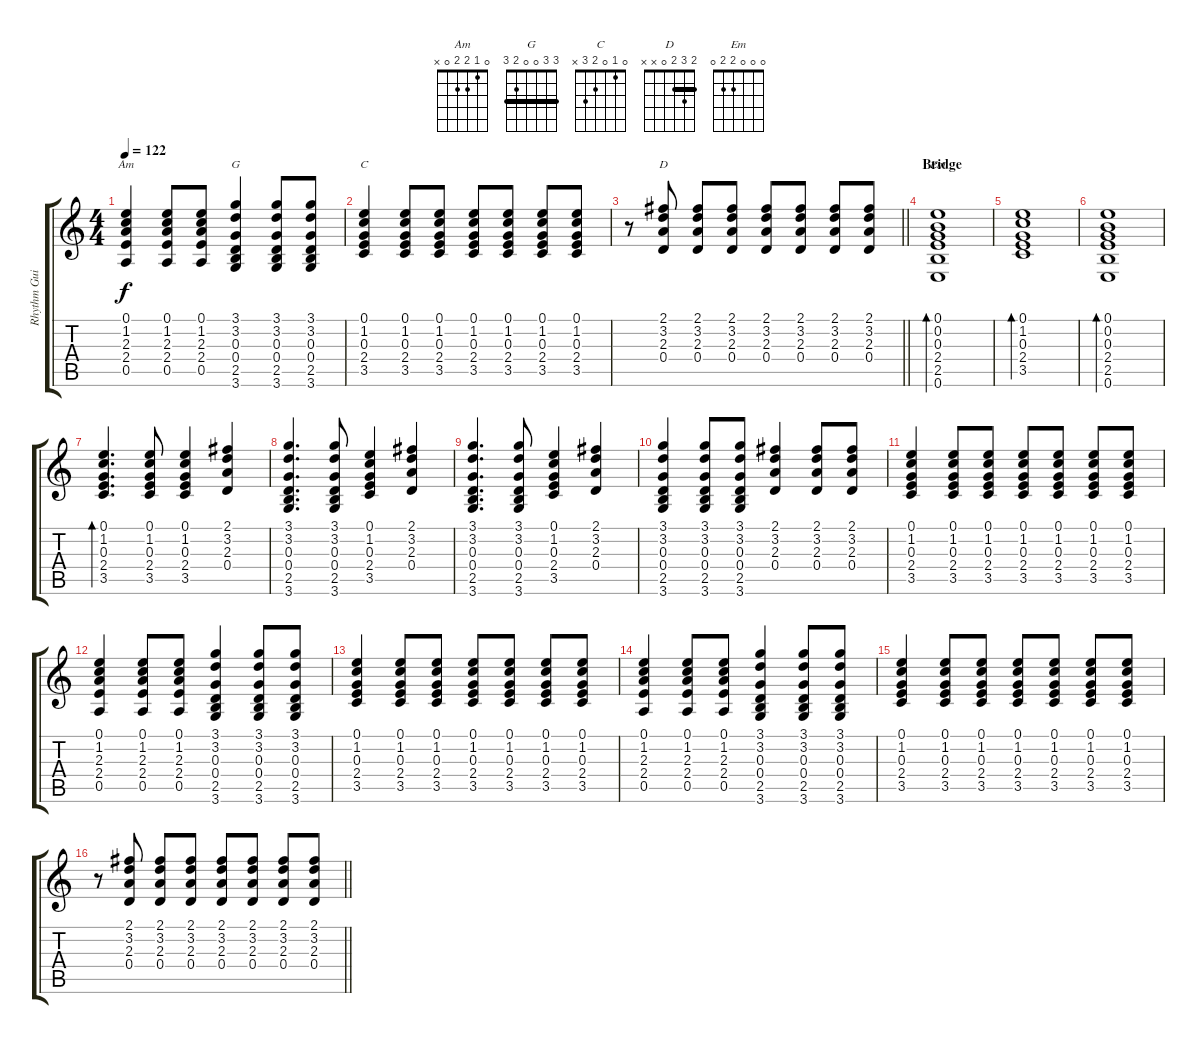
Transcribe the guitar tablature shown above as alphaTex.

\track ("Rhythm Guitar" "Rhythm Gui") {instrument acousticguitarsteel}
\staff {score tabs}
\tuning (E4 B3 G3 D3 A2 E2) {hide}
\chord ("Am" 0 1 2 2 0 x)
\chord ("G" 3 3 0 0 2 3) {barre 3}
\chord ("C" 0 1 0 2 3 x)
\chord ("D" 2 3 2 0 x x) {barre 2}
\chord ("Em" 0 0 0 2 2 0)
\ts (4 4)
\tempo 122
\clef g2
\ks c
(0.1 1.2 2.3 2.4 0.5).4{ch "Am" dy f} (0.1 1.2 2.3 2.4 0.5).8 (0.1 1.2 2.3 2.4 0.5).8 (3.1 3.2 0.3 0.4 2.5 3.6).4{ch "G"} (3.1 3.2 0.3 0.4 2.5 3.6).8 (3.1 3.2 0.3 0.4 2.5 3.6).8 |
(0.1 1.2 0.3 2.4 3.5).4{ch "C"} (0.1 1.2 0.3 2.4 3.5).8 (0.1 1.2 0.3 2.4 3.5).8 (0.1 1.2 0.3 2.4 3.5).8 (0.1 1.2 0.3 2.4 3.5).8 (0.1 1.2 0.3 2.4 3.5).8 (0.1 1.2 0.3 2.4 3.5).8 |
\barLineRight lightlight
r.8 (2.1 3.2 2.3 0.4).8{ch "D"} (2.1 3.2 2.3 0.4).8 (2.1 3.2 2.3 0.4).8 (2.1 3.2 2.3 0.4).8 (2.1 3.2 2.3 0.4).8 (2.1 3.2 2.3 0.4).8 (2.1 3.2 2.3 0.4).8 |
\section ("" "Bridge")
(0.1 0.2 0.3 2.4 2.5 0.6).1{bd 30 ch "Em"} |
(0.1 1.2 0.3 2.4 3.5).1{bd 120} |
(0.1 0.2 0.3 2.4 2.5 0.6).1{bd 30} |
(0.1 1.2 0.3 2.4 3.5).4{d bd 60} (0.1 1.2 0.3 2.4 3.5).8 (0.1 1.2 0.3 2.4 3.5).4 (2.1 3.2 2.3 0.4).4 |
(3.1 3.2 0.3 0.4 2.5 3.6).4{d} (3.1 3.2 0.3 0.4 2.5 3.6).8 (0.1 1.2 0.3 2.4 3.5).4 (2.1 3.2 2.3 0.4).4 |
(3.1 3.2 0.3 0.4 2.5 3.6).4{d} (3.1 3.2 0.3 0.4 2.5 3.6).8 (0.1 1.2 0.3 2.4 3.5).4 (2.1 3.2 2.3 0.4).4 |
(3.1 3.2 0.3 0.4 2.5 3.6).4 (3.1 3.2 0.3 0.4 2.5 3.6).8 (3.1 3.2 0.3 0.4 2.5 3.6).8 (2.1 3.2 2.3 0.4).4 (2.1 3.2 2.3 0.4).8 (2.1 3.2 2.3 0.4).8 |
(0.1 1.2 0.3 2.4 3.5).4 (0.1 1.2 0.3 2.4 3.5).8 (0.1 1.2 0.3 2.4 3.5).8 (0.1 1.2 0.3 2.4 3.5).8 (0.1 1.2 0.3 2.4 3.5).8 (0.1 1.2 0.3 2.4 3.5).8 (0.1 1.2 0.3 2.4 3.5).8 |
(0.1 1.2 2.3 2.4 0.5).4 (0.1 1.2 2.3 2.4 0.5).8 (0.1 1.2 2.3 2.4 0.5).8 (3.1 3.2 0.3 0.4 2.5 3.6).4 (3.1 3.2 0.3 0.4 2.5 3.6).8 (3.1 3.2 0.3 0.4 2.5 3.6).8 |
(0.1 1.2 0.3 2.4 3.5).4 (0.1 1.2 0.3 2.4 3.5).8 (0.1 1.2 0.3 2.4 3.5).8 (0.1 1.2 0.3 2.4 3.5).8 (0.1 1.2 0.3 2.4 3.5).8 (0.1 1.2 0.3 2.4 3.5).8 (0.1 1.2 0.3 2.4 3.5).8 |
(0.1 1.2 2.3 2.4 0.5).4 (0.1 1.2 2.3 2.4 0.5).8 (0.1 1.2 2.3 2.4 0.5).8 (3.1 3.2 0.3 0.4 2.5 3.6).4 (3.1 3.2 0.3 0.4 2.5 3.6).8 (3.1 3.2 0.3 0.4 2.5 3.6).8 |
(0.1 1.2 0.3 2.4 3.5).4 (0.1 1.2 0.3 2.4 3.5).8 (0.1 1.2 0.3 2.4 3.5).8 (0.1 1.2 0.3 2.4 3.5).8 (0.1 1.2 0.3 2.4 3.5).8 (0.1 1.2 0.3 2.4 3.5).8 (0.1 1.2 0.3 2.4 3.5).8 |
\barLineRight lightlight
r.8 (2.1 3.2 2.3 0.4).8 (2.1 3.2 2.3 0.4).8 (2.1 3.2 2.3 0.4).8 (2.1 3.2 2.3 0.4).8 (2.1 3.2 2.3 0.4).8 (2.1 3.2 2.3 0.4).8 (2.1 3.2 2.3 0.4).8
